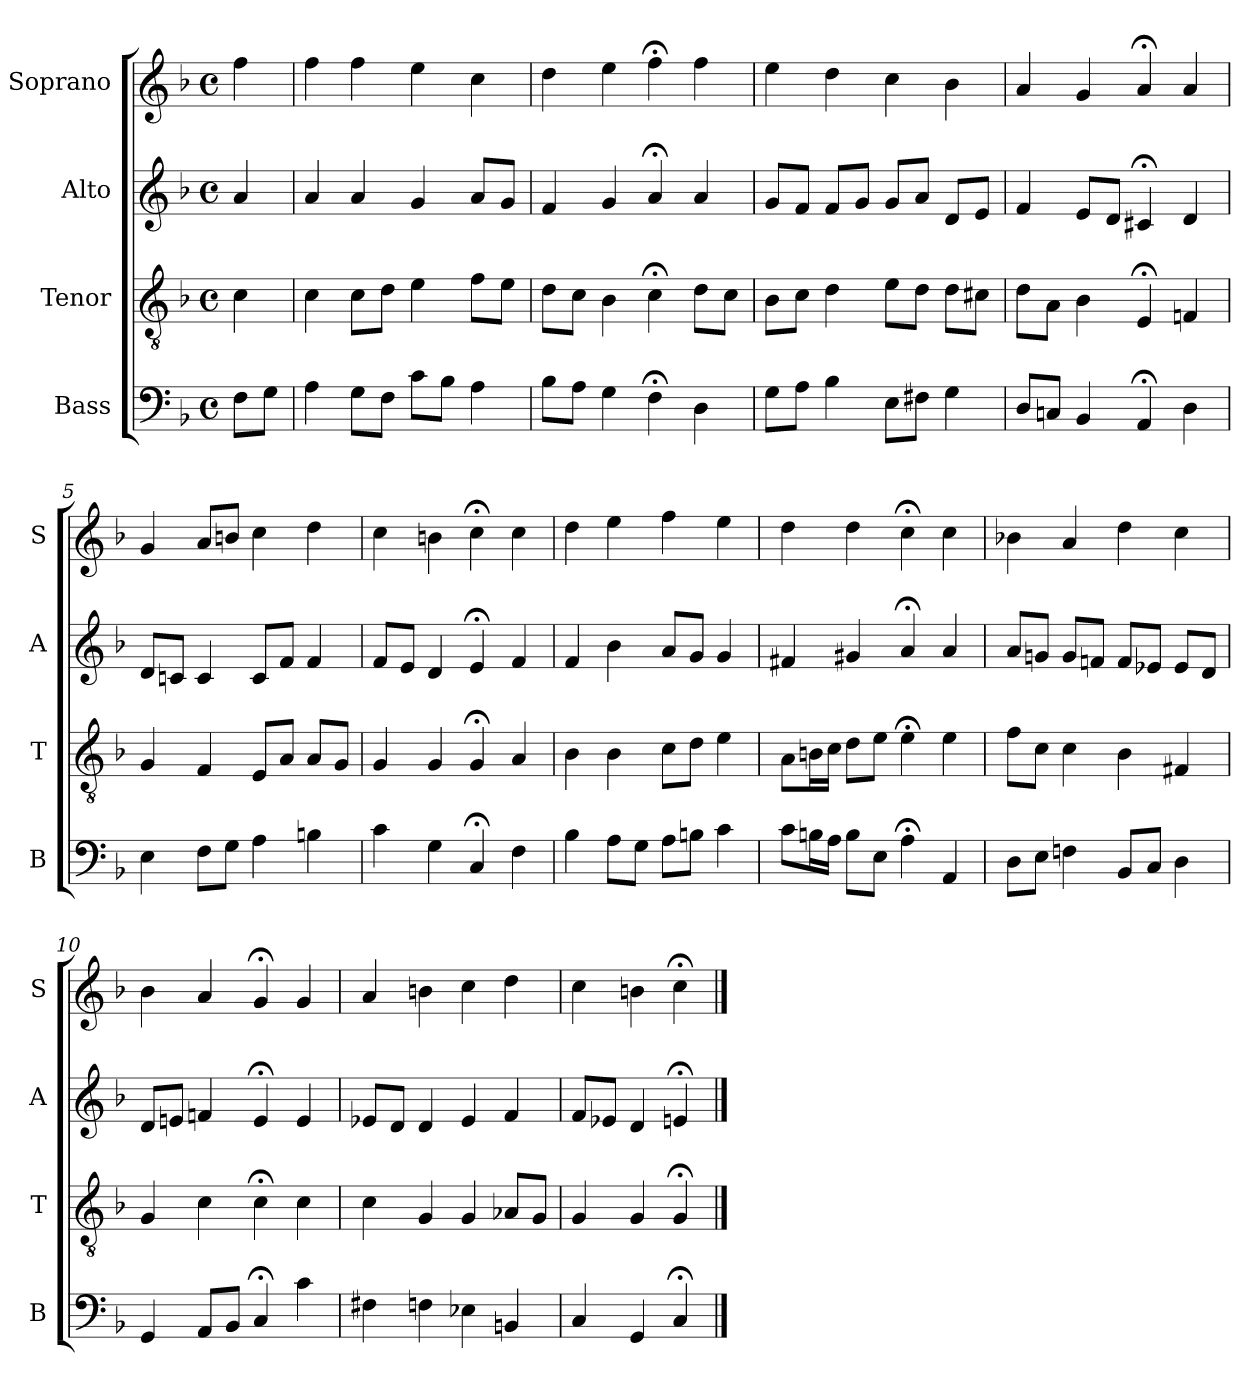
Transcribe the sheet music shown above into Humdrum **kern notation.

**kern	**kern	**kern	**kern
*part4	*part3	*part2	*part1
*staff4	*staff3	*staff2	*staff1
*I"Bass	*I"Tenor	*I"Alto	*I"Soprano
*I'B	*I'T	*I'A	*I'S
*clefF4	*clefGv2	*clefG2	*clefG2
*k[b-]	*k[b-]	*k[b-]	*k[b-]
*C:mix	*C:mix	*C:mix	*C:mix
*M4/4	*M4/4	*M4/4	*M4/4
*met(c)	*met(c)	*met(c)	*met(c)
*MM100	*MM100	*MM100	*MM100
=	=	=	=
8FL	4c	4a	4ff
8GJ	.	.	.
=1	=1	=1	=1
4A	4c	4a	4ff
8GL	8cL	4a	4ff
8FJ	8dJ	.	.
8cL	4e	4g	4ee
8B-J	.	.	.
4A	8fL	8aL	4cc
.	8eJ	8gJ	.
=2	=2	=2	=2
8B-L	8dL	4f	4dd
8AJ	8cJ	.	.
4G	4B-	4g	4ee
4F;<	4c;<	4a;<	4ff;<
4D	8dL	4a	4ff
.	8cJ	.	.
=3	=3	=3	=3
8GL	8B-L	8gL	4ee
8AJ	8cJ	8fJ	.
4B-	4d	8fL	4dd
.	.	8gJ	.
8EL	8eL	8gL	4cc
8F#XJ	8dJ	8aJ	.
4G	8dL	8dL	4b-
.	8c#XJ	8eJ	.
=4	=4	=4	=4
8DL	8dL	4f	4a
8CnJ	8AJ	.	.
4BB-	4B-	8eL	4g
.	.	8dJ	.
4AA;<	4E;<	4c#X;<	4a;<
4D	4Fn	4d	4a
=5	=5	=5	=5
4E	4G	8dL	4g
.	.	8cnJ	.
8FL	4F	4c	8aL
8GJ	.	.	8bnJ
4A	8EL	8cL	4cc
.	8AJ	8fJ	.
4Bn	8AL	4f	4dd
.	8GJ	.	.
=6	=6	=6	=6
4c	4G	8fL	4cc
.	.	8eJ	.
4G	4G	4d	4bn
4C;<	4G;<	4e;<	4cc;<
4F	4A	4f	4cc
=7	=7	=7	=7
4B-	4B-	4f	4dd
8AL	4B-	4b-	4ee
8GJ	.	.	.
8AL	8cL	8aL	4ff
8BnJ	8dJ	8gJ	.
4c	4e	4g	4ee
=8	=8	=8	=8
8ciL	8AiL	4f#Xi	4ddi
16BnL	16BnL	.	.
16AJJ	16cJJ	.	.
8BL	8dL	4g#X	4dd
8EJ	8eJ	.	.
4A;<	4e;<	4a;<	4cc;<
4AA	4e	4a	4cc
=9	=9	=9	=9
8DL	8fL	8aL	4b-X
8EJ	8cJ	8gnJ	.
4Fn	4c	8gL	4a
.	.	8fnJ	.
8BB-L	4B-	8fL	4dd
8CJ	.	8e-XJ	.
4D	4F#X	8e-L	4cc
.	.	8dJ	.
=10	=10	=10	=10
4GG	4G	8dL	4b-
.	.	8enJ	.
8AAL	4c	4fn	4a
8BB-J	.	.	.
4C;<	4c;<	4e;<	4g;<
4c	4c	4e	4g
=11	=11	=11	=11
4F#X	4c	8e-XL	4a
.	.	8dJ	.
4Fn	4G	4d	4bn
4E-X	4G	4e-	4cc
4BBn	8A-XL	4f	4dd
.	8GJ	.	.
=12	=12	=12	=12
4C	4G	8fL	4cc
.	.	8e-XJ	.
4GG	4G	4d	4bn
4C;<	4G;<	4en;<	4cc;<
==	==	==	==
*-	*-	*-	*-
